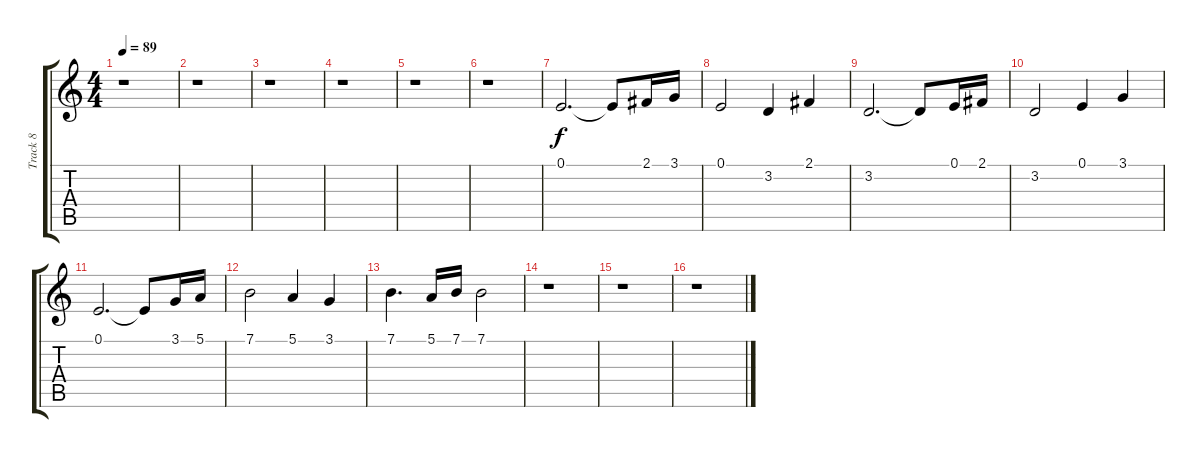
\track ("Track 8" "Track 8") {instrument pad2warm}
\staff {score tabs}
\tuning (E4 B3 G3 D3 A2 E2) {hide}
\ts (4 4)
\tempo 89
\clef g2
\ks c
r.1{dy f} |
r.1 |
r.1 |
r.1 |
r.1 |
r.1 |
0.1.2{d} 0.1{t}.8 2.1.16 3.1.16 |
0.1.2 3.2.4 2.1.4 |
3.2.2{d} 3.2{t}.8 0.1.16 2.1.16 |
3.2.2 0.1.4 3.1.4 |
0.1.2{d} 0.1{t}.8 3.1.16 5.1.16 |
7.1.2 5.1.4 3.1.4 |
7.1.4{d} 5.1.16 7.1.16 7.1.2 |
r.1 |
r.1 |
r.1
